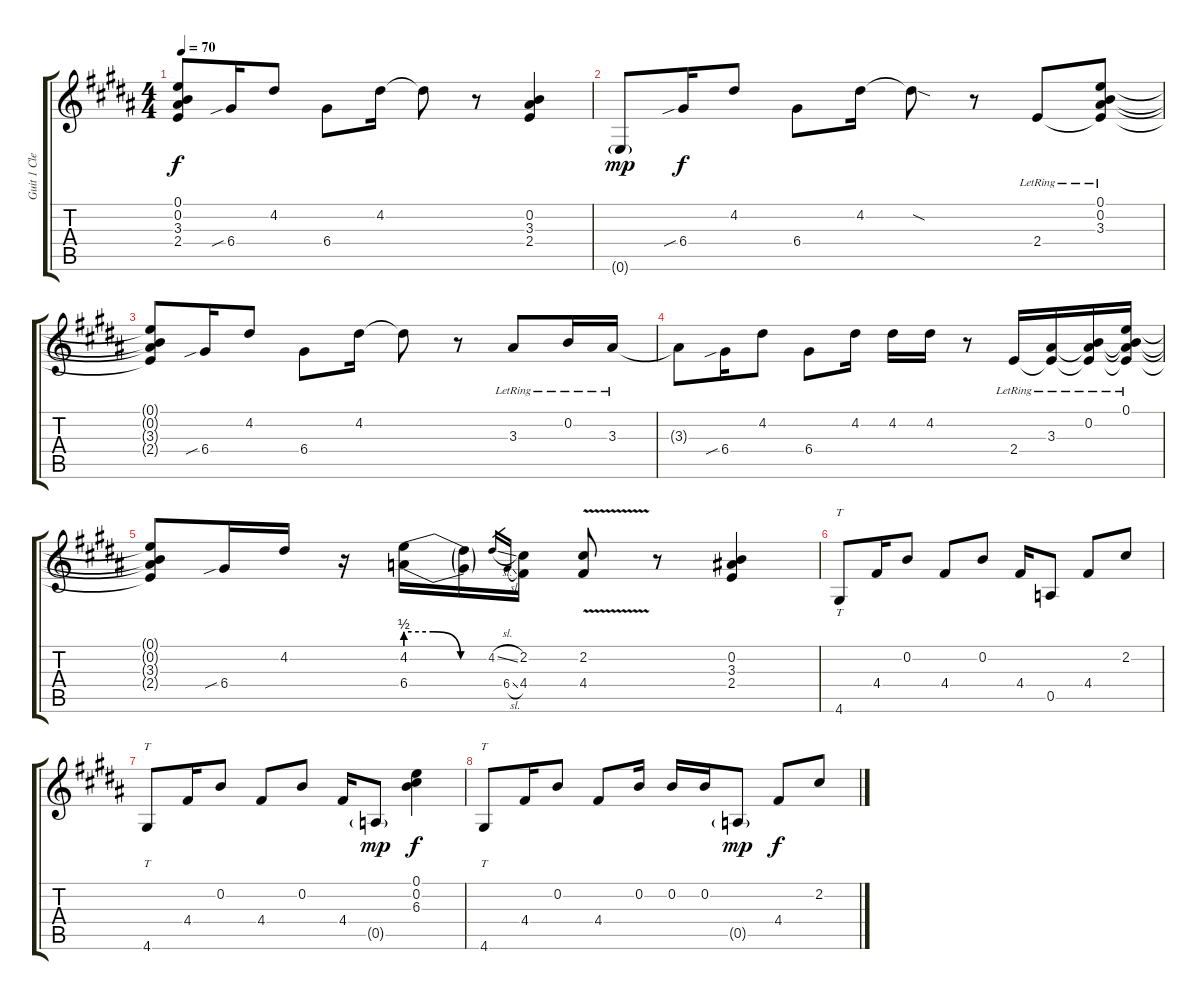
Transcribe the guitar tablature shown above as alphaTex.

\track ("Guit 1 Clean" "Guit 1 Cle") {instrument electricguitarclean}
\staff {score tabs}
\tuning (E4 B3 G3 D3 A2 E2) {hide}
\ts (4 4)
\tempo 70
\clef g2
\ks g#minor
(0.1{t} 0.2{t} 3.3{t} 2.4{t}).8{dy f} 6.4{sib}.16 4.2.8 6.4.8 4.2.16 4.2{t}.8 r.8 (0.2 3.3 2.4).4 |
\ks b
0.6{g}.8{dy mp} 6.4{sib}.16{dy f} 4.2.8 6.4.8 4.2.16 4.2{sod t}.8 r.8 2.4{lr}.8 (0.1{lr} 0.2{lr} 3.3{lr} 2.4{t}).8 |
\ks g#minor
(0.1{t} 0.2{t} 3.3{t} 2.4{t}).8 6.4{sib}.16 4.2.8 6.4.8 4.2.16 4.2{t}.8 r.8 3.3{lr}.8 0.2{lr}.16 3.3{lr}.16 |
3.3{t}.8 6.4{sib}.16 4.2.8 6.4.8 4.2.16 4.2.16 4.2.16 r.8 2.4{lr}.16 (3.3{lr} 2.4{t}).16 (0.2{lr} 3.3{t} 2.4{t}).16 (0.1{lr} 0.2{t} 3.3{t} 2.4{t}).16 |
(0.1{t} 0.2{t} 3.3{t} 2.4{t}).8 6.4{sib}.16 4.2.16 r.16 (4.2{be (custom 0 2 20 2 40 0 60 0)} 6.4{be (custom 0 2 20 2 40 0 60 0)}).16 (4.2{t} 6.4{t}).16 4.2{sl}.16{gr} 6.4{sl}.16{gr} (2.2 4.4).16 (2.2{v} 4.4{v}).8 r.8 (0.2 3.3 2.4).4 |
\ks b
4.6.8{tt} 4.4.16 0.2.8 4.4.8 0.2.8 4.4.16 0.5.8 4.4.8 2.2.8 |
\ks g#minor
4.6.8{tt} 4.4.16 0.2.8 4.4.8 0.2.8 4.4.16 0.5{g}.8{dy mp} (0.1 0.2 6.3).4{dy f} |
4.6.8{tt} 4.4.16 0.2.8 4.4.8 0.2.16 0.2.16 0.2.16 0.5{g}.8{dy mp} 4.4.8{dy f} 2.2.8
